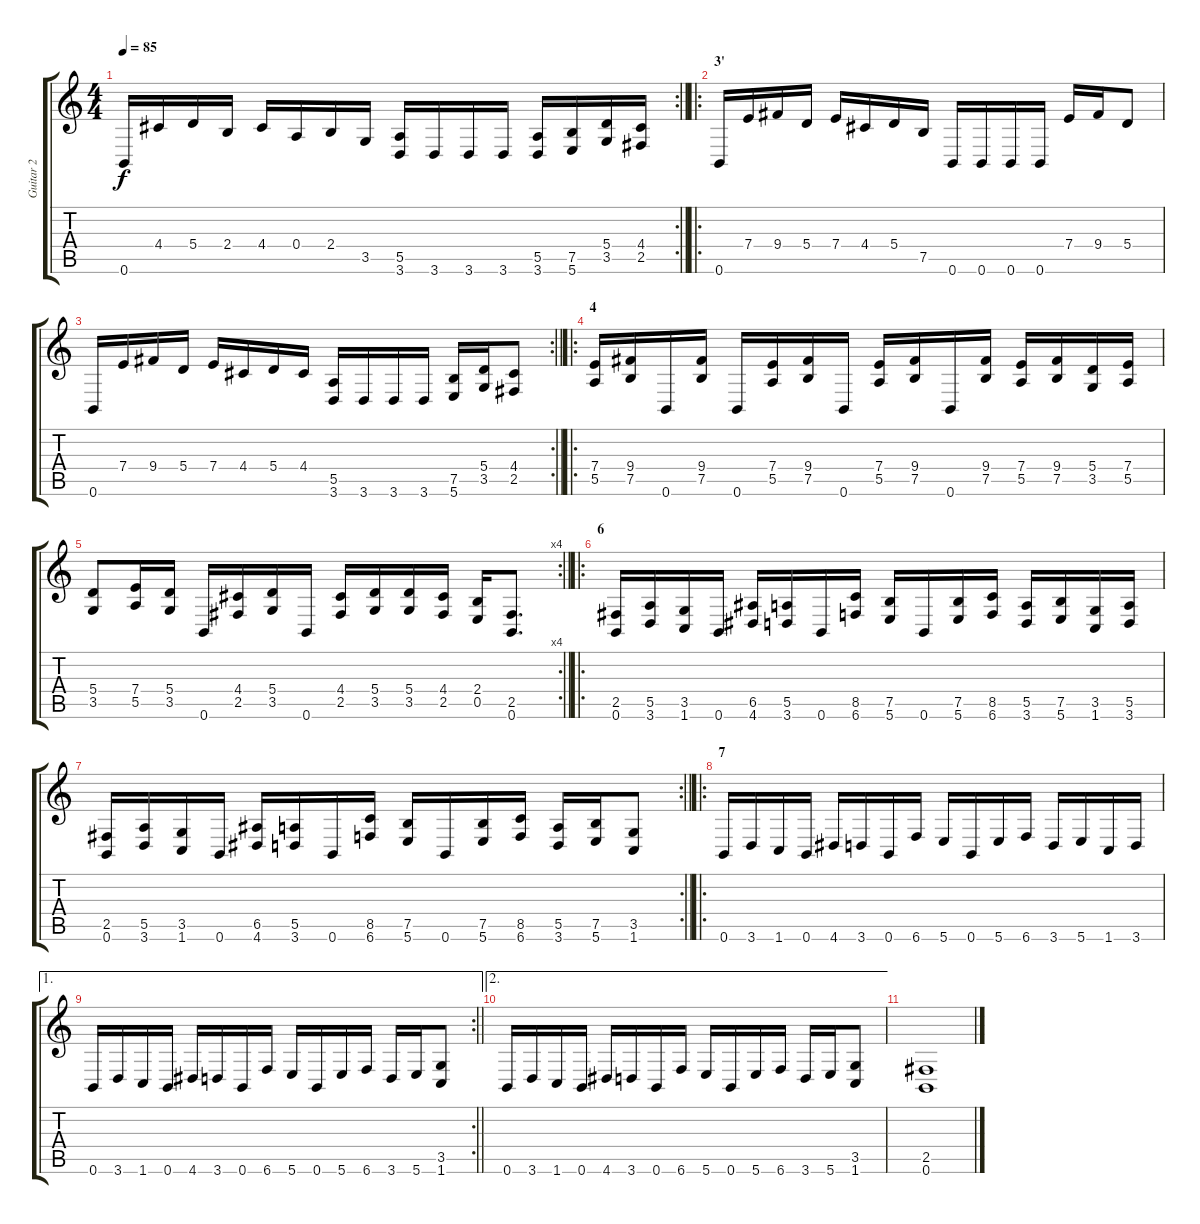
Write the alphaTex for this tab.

\track ("Guitar 2" "Guitar 2") {instrument distortionguitar}
\staff {score tabs}
\tuning (B3 Gb3 D3 A2 E2 B1) {hide}
\rc 2
\ts (4 4)
\tempo 85
\clef g2
\barLineRight lightlight
\ks c
0.6.16{dy f} 4.4.16 5.4.16 2.4.16 4.4.16 0.4.16 2.4.16 3.5.16 (5.5 3.6).16 3.6.16 3.6.16 3.6.16 (5.5 3.6).16 (7.5 5.6).16 (5.4 3.5).16 (4.4 2.5).16 |
\ro
\section ("" "3'")
0.6.16 7.4.16 9.4.16 5.4.16 7.4.16 4.4.16 5.4.16 7.5.16 0.6.16 0.6.16 0.6.16 0.6.16 7.4.16 9.4.16 5.4.8 |
\rc 2
\barLineRight lightlight
0.6.16 7.4.16 9.4.16 5.4.16 7.4.16 4.4.16 5.4.16 4.4.16 (5.5 3.6).16 3.6.16 3.6.16 3.6.16 (7.5 5.6).16 (5.4 3.5).16 (4.4 2.5).8 |
\ro
\section ("" "4")
(7.4 5.5).16 (9.4 7.5).16 0.6.16 (9.4 7.5).16 0.6.16 (7.4 5.5).16 (9.4 7.5).16 0.6.16 (7.4 5.5).16 (9.4 7.5).16 0.6.16 (9.4 7.5).16 (7.4 5.5).16 (9.4 7.5).16 (5.4 3.5).16 (7.4 5.5).16 |
\rc 4
\barLineRight lightlight
(5.4 3.5).8 (7.4 5.5).16 (5.4 3.5).16 0.6.16 (4.4 2.5).16 (5.4 3.5).16 0.6.16 (4.4 2.5).16 (5.4 3.5).16 (5.4 3.5).16 (4.4 2.5).16 (2.4 0.5).16 (2.5 0.6).8{d} |
\ro
\section ("" "6")
(2.5 0.6).16 (5.5 3.6).16 (3.5 1.6).16 0.6.16 (6.5 4.6).16 (5.5 3.6).16 0.6.16 (8.5 6.6).16 (7.5 5.6).16 0.6.16 (7.5 5.6).16 (8.5 6.6).16 (5.5 3.6).16 (7.5 5.6).16 (3.5 1.6).16 (5.5 3.6).16 |
\rc 2
\barLineRight lightlight
(2.5 0.6).16 (5.5 3.6).16 (3.5 1.6).16 0.6.16 (6.5 4.6).16 (5.5 3.6).16 0.6.16 (8.5 6.6).16 (7.5 5.6).16 0.6.16 (7.5 5.6).16 (8.5 6.6).16 (5.5 3.6).16 (7.5 5.6).16 (3.5 1.6).8 |
\ro
\section ("" "7")
0.6.16 3.6.16 1.6.16 0.6.16 4.6.16 3.6.16 0.6.16 6.6.16 5.6.16 0.6.16 5.6.16 6.6.16 3.6.16 5.6.16 1.6.16 3.6.16 |
\ae 1
\rc 2
\barLineRight lightlight
0.6.16 3.6.16 1.6.16 0.6.16 4.6.16 3.6.16 0.6.16 6.6.16 5.6.16 0.6.16 5.6.16 6.6.16 3.6.16 5.6.16 (3.5 1.6).8 |
\ae 2
0.6.16 3.6.16 1.6.16 0.6.16 4.6.16 3.6.16 0.6.16 6.6.16 5.6.16 0.6.16 5.6.16 6.6.16 3.6.16 5.6.16 (3.5 1.6).8 |
(2.5 0.6).1
